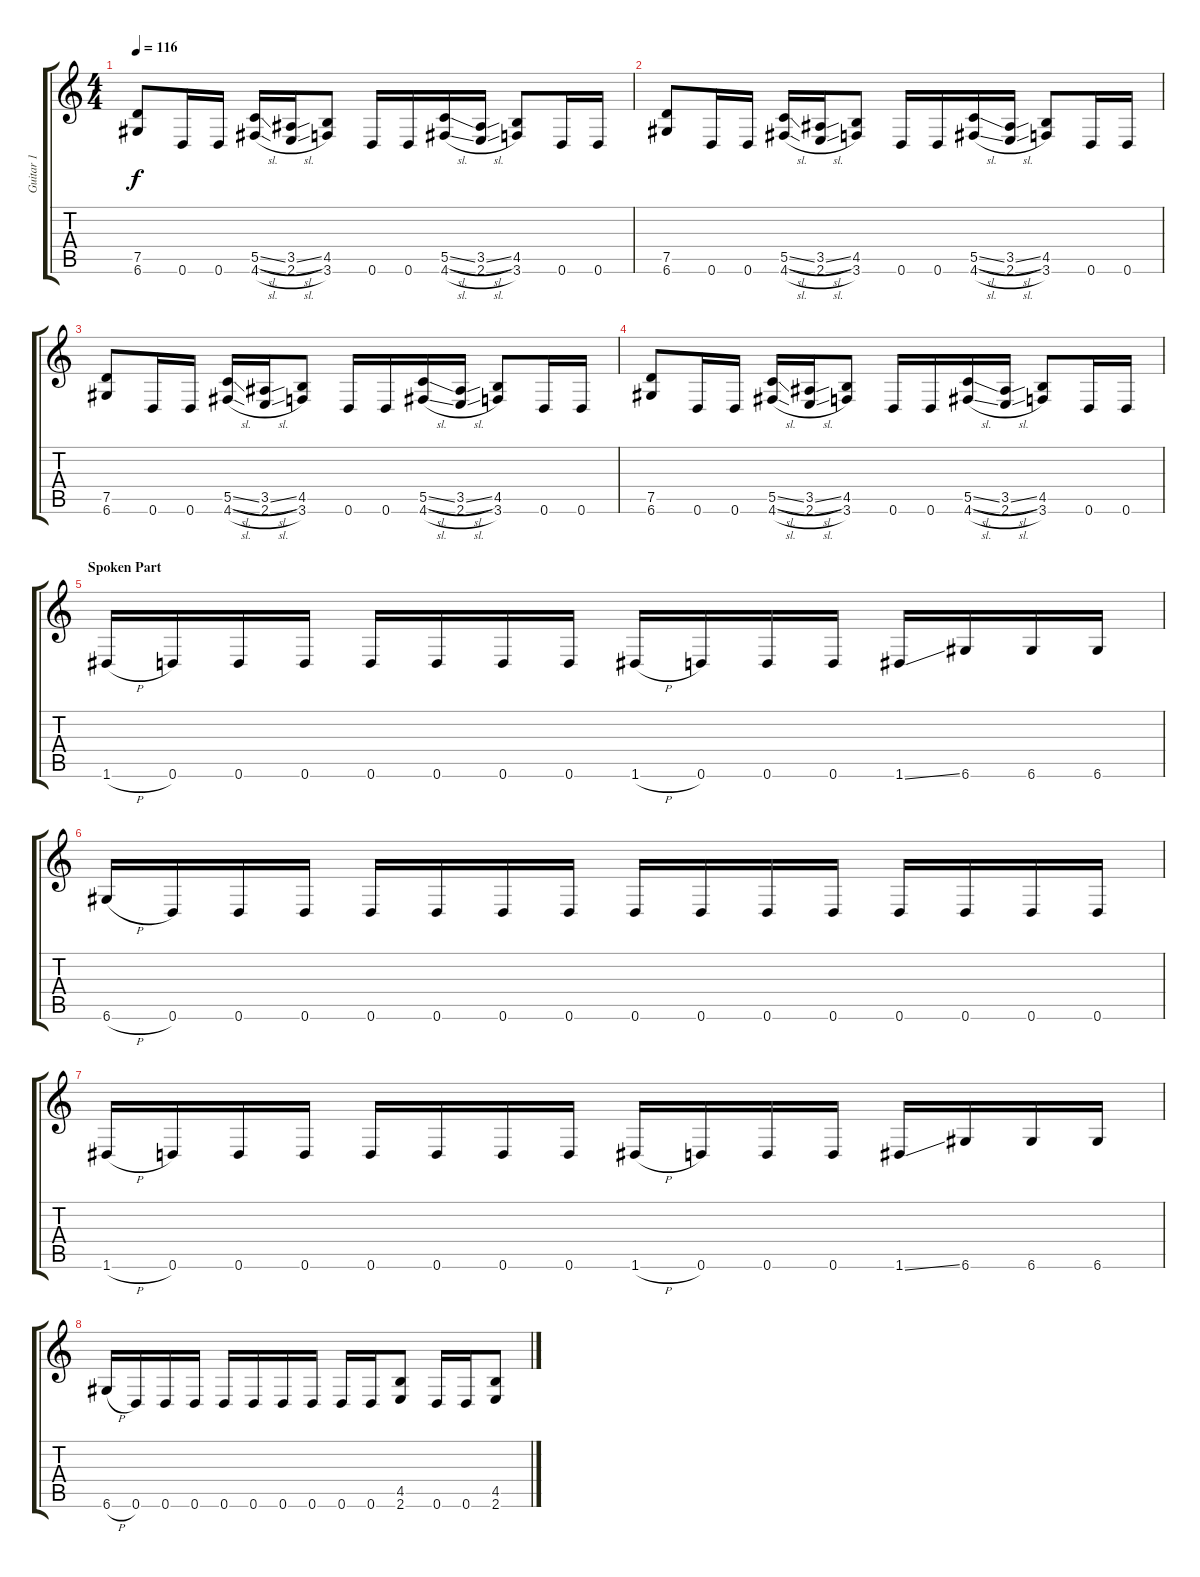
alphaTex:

\track ("Guitar 1" "Guitar 1") {instrument distortionguitar}
\staff {score tabs}
\tuning (D4 A3 F3 C3 G2 D2) {hide}
\ts (4 4)
\section ("" "")
\tempo 116
\clef g2
\ks c
(7.5 6.6).8{dy f} 0.6.16 0.6.16 (5.5{sl} 4.6{sl}).16 (3.5{sl} 2.6{sl}).16 (4.5 3.6).8 0.6.16 0.6.16 (5.5{sl} 4.6{sl}).16 (3.5{sl} 2.6{sl}).16 (4.5 3.6).8 0.6.16 0.6.16 |
(7.5 6.6).8 0.6.16 0.6.16 (5.5{sl} 4.6{sl}).16 (3.5{sl} 2.6{sl}).16 (4.5 3.6).8 0.6.16 0.6.16 (5.5{sl} 4.6{sl}).16 (3.5{sl} 2.6{sl}).16 (4.5 3.6).8 0.6.16 0.6.16 |
(7.5 6.6).8 0.6.16 0.6.16 (5.5{sl} 4.6{sl}).16 (3.5{sl} 2.6{sl}).16 (4.5 3.6).8 0.6.16 0.6.16 (5.5{sl} 4.6{sl}).16 (3.5{sl} 2.6{sl}).16 (4.5 3.6).8 0.6.16 0.6.16 |
(7.5 6.6).8 0.6.16 0.6.16 (5.5{sl} 4.6{sl}).16 (3.5{sl} 2.6{sl}).16 (4.5 3.6).8 0.6.16 0.6.16 (5.5{sl} 4.6{sl}).16 (3.5{sl} 2.6{sl}).16 (4.5 3.6).8 0.6.16 0.6.16 |
\section ("" "Spoken Part")
1.6{h}.16 0.6.16 0.6.16 0.6.16 0.6.16 0.6.16 0.6.16 0.6.16 1.6{h}.16 0.6.16 0.6.16 0.6.16 1.6{ss}.16 6.6.16 6.6.16 6.6.16 |
6.6{h}.16 0.6.16 0.6.16 0.6.16 0.6.16 0.6.16 0.6.16 0.6.16 0.6.16 0.6.16 0.6.16 0.6.16 0.6.16 0.6.16 0.6.16 0.6.16 |
1.6{h}.16 0.6.16 0.6.16 0.6.16 0.6.16 0.6.16 0.6.16 0.6.16 1.6{h}.16 0.6.16 0.6.16 0.6.16 1.6{ss}.16 6.6.16 6.6.16 6.6.16 |
6.6{h}.16 0.6.16 0.6.16 0.6.16 0.6.16 0.6.16 0.6.16 0.6.16 0.6.16 0.6.16 (4.5 2.6).8 0.6.16 0.6.16 (4.5 2.6).8
